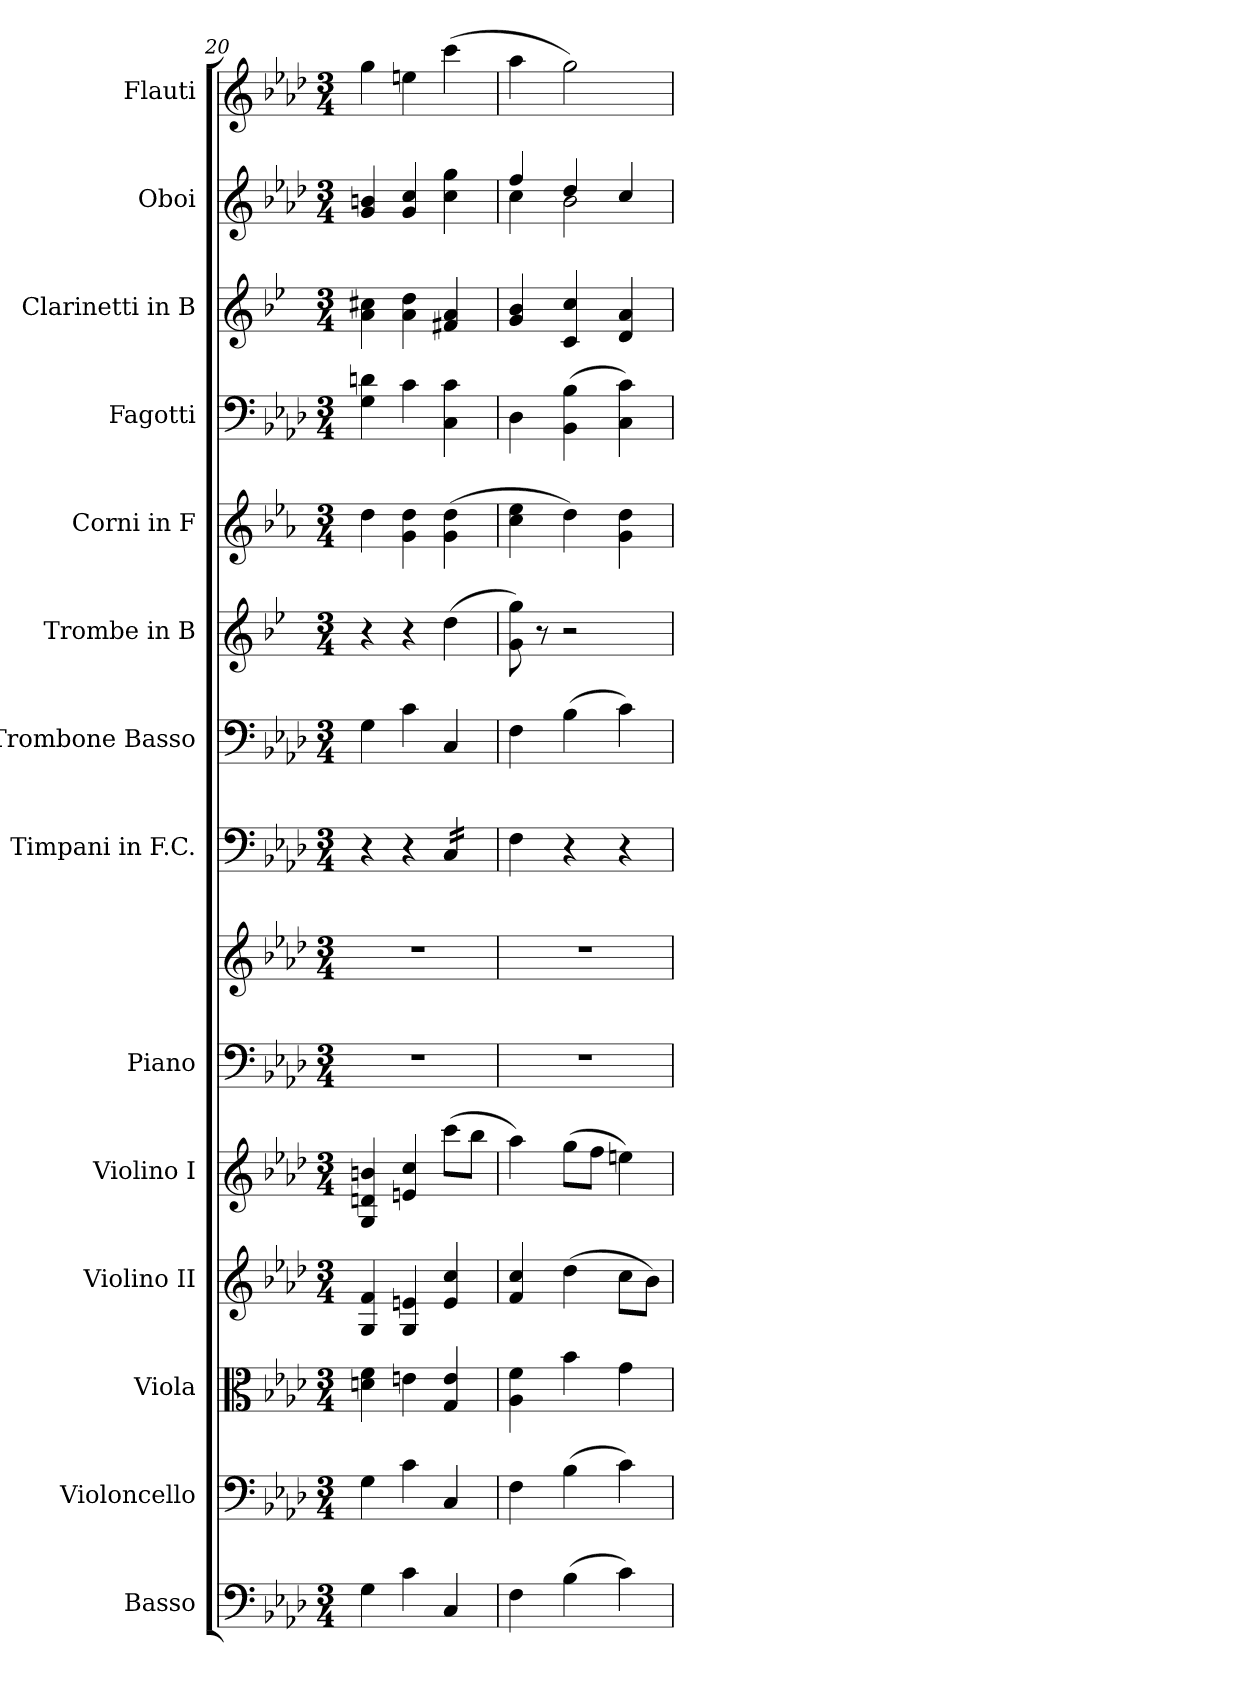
**kern	**kern	**kern	**kern	**kern	**kern	**kern	**kern	**kern	**kern	**kern	**kern	**kern	**kern	**kern
*part14	*part13	*part12	*part11	*part10	*part9	*part9	*part8	*part7	*part6	*part5	*part4	*part3	*part2	*part1
*staff15	*staff14	*staff13	*staff12	*staff11	*staff10	*staff9	*staff8	*staff7	*staff6	*staff5	*staff4	*staff3	*staff2	*staff1
*I"Basso	*I"Violoncello	*I"Viola	*I"Violino II	*I"Violino I	*I"Piano	*	*I"Timpani in F.C.	*I"Trombone Basso	*I"Trombe in B	*I"Corni in F	*I"Fagotti	*I"Clarinetti in B	*I"Oboi	*I"Flauti
*	*	*	*	*	*I'Pno.	*	*I'Timp.	*	*	*	*	*	*I'Ob.	*I'Fl.
*clefF4	*clefF4	*clefC3	*clefG2	*clefG2	*clefF4	*clefG2	*clefF4	*clefF4	*clefG2	*clefG2	*clefF4	*clefG2	*clefG2	*clefG2
*ITrd7c12	*	*	*	*	*	*	*	*	*ITrd1c2	*ITrd4c7	*	*ITrd1c2	*	*
*k[b-e-a-d-]	*k[b-e-a-d-]	*k[b-e-a-d-]	*k[b-e-a-d-]	*k[b-e-a-d-]	*k[b-e-a-d-]	*k[b-e-a-d-]	*k[b-e-a-d-]	*k[b-e-a-d-]	*k[b-e-a-d-]	*k[b-e-a-d-]	*k[b-e-a-d-]	*k[b-e-a-d-]	*k[b-e-a-d-]	*k[b-e-a-d-]
*M3/4	*M3/4	*M3/4	*M3/4	*M3/4	*M3/4	*M3/4	*M3/4	*M3/4	*M3/4	*M3/4	*M3/4	*M3/4	*M3/4	*M3/4
=20	=20	=20	=20	=20	=20	=20	=20	=20	=20	=20	=20	=20	=20	=20
4GG\	4G\	4dn\ 4f\	4G/ 4f/	4G/ 4dn/ 4bn/	2.r	2.r	4r	4G\	4r	4g\	4G\ 4dn\	4g\ 4bn\	4g/ 4bn/	4gg\
4C\	4c\	4en\	4G/ 4en/	4en/ 4cc/	.	.	4r	4c\	4r	4c\ 4g\	4c\	4g\ 4cc\	4g/ 4cc/	4een\
*	*	*	*	*	*	*	*tremolo	*	*	*	*	*	*	*
4CC/	4C/	4G/ 4e/	4e/ 4cc/	(>8ccc\L	.	.	16C/LL	4C/	(>4cc\	(>4c\ 4g\	4C\ 4c\	4en/ 4g/	4cc\ 4gg\	(>4ccc\
.	.	.	.	.	.	.	16C/	.	.	.	.	.	.	.
.	.	.	.	8bb-\J	.	.	16C/	.	.	.	.	.	.	.
.	.	.	.	.	.	.	16C/JJ	.	.	.	.	.	.	.
*	*	*	*	*	*	*	*Xtremolo	*	*	*	*	*	*	*
=21	=21	=21	=21	=21	=21	=21	=21	=21	=21	=21	=21	=21	=21	=21
*	*	*	*	*	*	*	*	*	*	*	*	*	*^	*
4FF\	4F\	4A-\ 4f\	4f/ 4cc/	4aa-\)	2.r	2.r	4F\	4F\	8f\ 8ff\)	4f\ 4a-\	4D-\	4f/ 4a-/	4ff/	4cc\	4aa-\
.	.	.	.	.	.	.	.	.	8r	.	.	.	.	.	.
(>4BB-\	(>4B-\	4b-\	(>4dd-\	(>8gg\L	.	.	4r	(>4B-\	2r	4g\)	(>4BB-\ 4B-\	4B-/ 4b-/	4dd-/	2b-\	2gg\)
.	.	.	.	8ff\J	.	.	.	.	.	.	.	.	.	.	.
4C\)	4c\)	4g\	8cc\L	4een\)	.	.	4r	4c\)	.	4c\ 4g\	4C\ 4c\)	4c/ 4g/	4cc/	.	.
.	.	.	8b-\J)	.	.	.	.	.	.	.	.	.	.	.	.
*	*	*	*	*	*	*	*	*	*	*	*	*	*v	*v	*
=	=	=	=	=	=	=	=	=	=	=	=	=	=	=
*-	*-	*-	*-	*-	*-	*-	*-	*-	*-	*-	*-	*-	*-	*-
